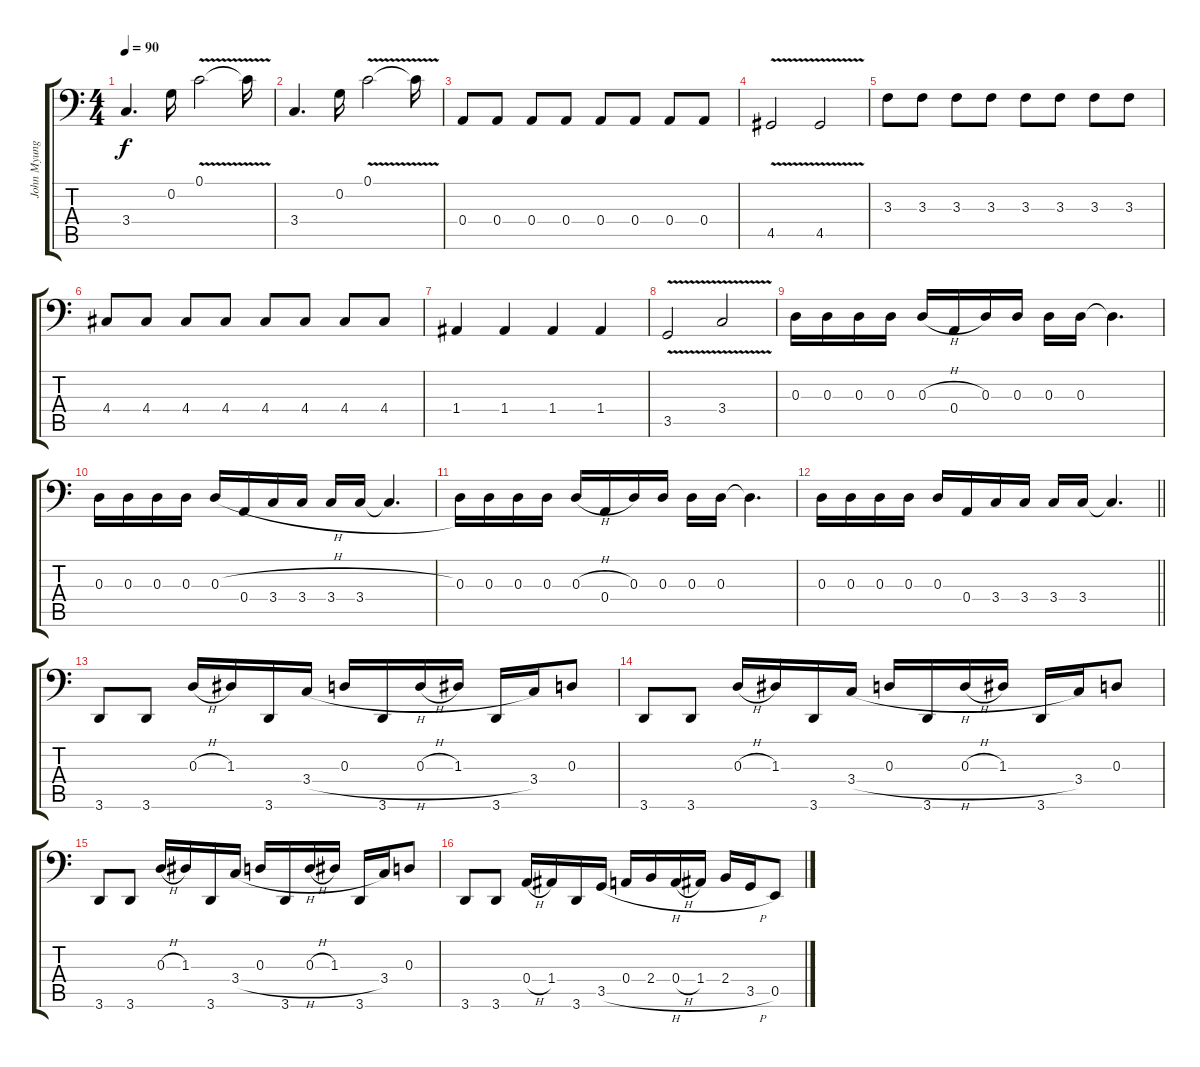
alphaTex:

\track ("John Myung" "John Myung") {instrument electricbassfinger}
\staff {score tabs}
\tuning (C3 G2 D2 A1 E1 B0) {hide}
\ts (4 4)
\tempo 90
\clef f4
\ks c
3.4.4{d dy f} 0.2.16 0.1{v}.2 0.1{t}.16 |
3.4.4{d} 0.2.16 0.1{v}.2 0.1{t}.16 |
0.4.8 0.4.8 0.4.8 0.4.8 0.4.8 0.4.8 0.4.8 0.4.8 |
4.5{v}.2 4.5{v}.2 |
3.3.8 3.3.8 3.3.8 3.3.8 3.3.8 3.3.8 3.3.8 3.3.8 |
4.4.8 4.4.8 4.4.8 4.4.8 4.4.8 4.4.8 4.4.8 4.4.8 |
1.4.4 1.4.4 1.4.4 1.4.4 |
3.5{v}.2 3.4{v}.2 |
0.3.16 0.3.16 0.3.16 0.3.16 0.3{h}.16 0.4.16 0.3.16 0.3.16 0.3.16 0.3.16 0.3{t}.4{d} |
0.3.16 0.3.16 0.3.16 0.3.16 0.3{h}.16 0.4.16 3.4.16 3.4.16 3.4.16 3.4.16 3.4{t}.4{d} |
0.3.16 0.3.16 0.3.16 0.3.16 0.3{h}.16 0.4.16 0.3.16 0.3.16 0.3.16 0.3.16 0.3{t}.4{d} |
\barLineRight lightlight
0.3.16 0.3.16 0.3.16 0.3.16 0.3.16 0.4.16 3.4.16 3.4.16 3.4.16 3.4.16 3.4{t}.4{d} |
3.6.8 3.6.8 0.3{h}.16 1.3.16 3.6.16 3.4{h}.16 0.3.16 3.6.16 0.3{h}.16 1.3.16 3.6.16 3.4.16 0.3.8 |
3.6.8 3.6.8 0.3{h}.16 1.3.16 3.6.16 3.4{h}.16 0.3.16 3.6.16 0.3{h}.16 1.3.16 3.6.16 3.4.16 0.3.8 |
3.6.8 3.6.8 0.3{h}.16 1.3.16 3.6.16 3.4{h}.16 0.3.16 3.6.16 0.3{h}.16 1.3.16 3.6.16 3.4.16 0.3.8 |
3.6.8 3.6.8 0.4{h}.16 1.4.16 3.6.16 3.5{h}.16 0.4.16 2.4.16 0.4{h}.16 1.4.16 2.4.16 3.5{h}.16 0.5.8
